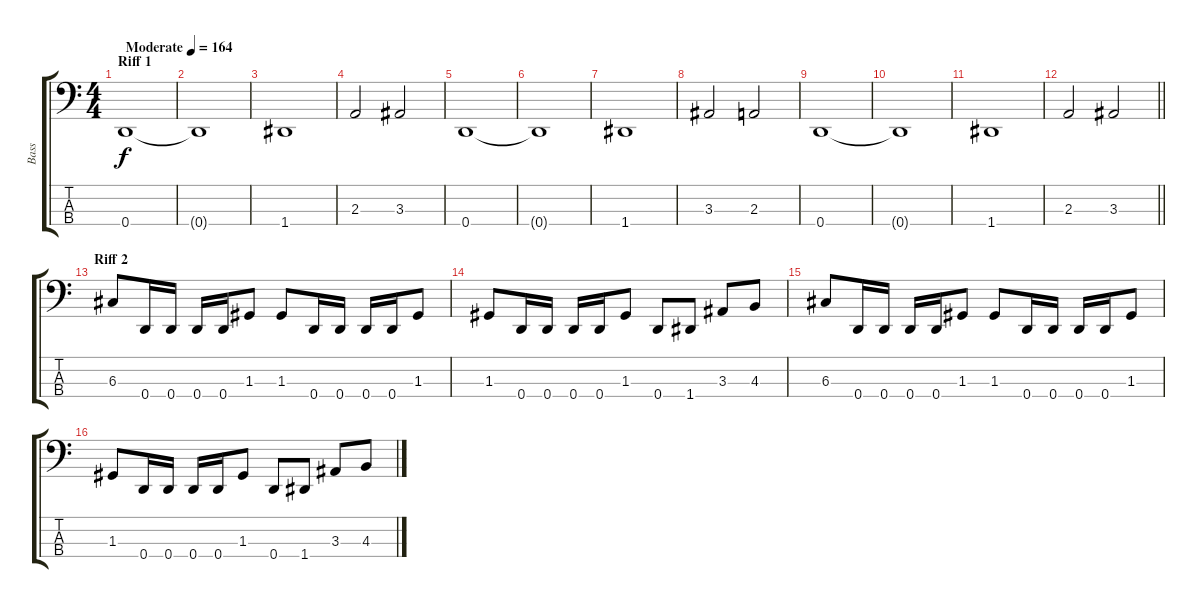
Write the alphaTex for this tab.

\track ("Bass" "Bass") {instrument electricbasspick}
\staff {score tabs}
\tuning (F2 C2 G1 D1) {hide}
\ts (4 4)
\section ("" "Riff 1")
\tempo (164 "Moderate")
\clef f4
\ks c
0.4.1{dy f instrument electricbasspick} |
0.4{t}.1 |
1.4.1 |
2.3.2 3.3.2 |
0.4.1 |
0.4{t}.1 |
1.4.1 |
3.3.2 2.3.2 |
0.4.1 |
0.4{t}.1 |
1.4.1 |
\barLineRight lightlight
2.3.2 3.3.2 |
\section ("" "Riff 2")
6.3.8 0.4.16 0.4.16 0.4.16 0.4.16 1.3.8 1.3.8 0.4.16 0.4.16 0.4.16 0.4.16 1.3.8 |
1.3.8 0.4.16 0.4.16 0.4.16 0.4.16 1.3.8 0.4.8 1.4.8 3.3.8 4.3.8 |
6.3.8 0.4.16 0.4.16 0.4.16 0.4.16 1.3.8 1.3.8 0.4.16 0.4.16 0.4.16 0.4.16 1.3.8 |
1.3.8 0.4.16 0.4.16 0.4.16 0.4.16 1.3.8 0.4.8 1.4.8 3.3.8 4.3.8
